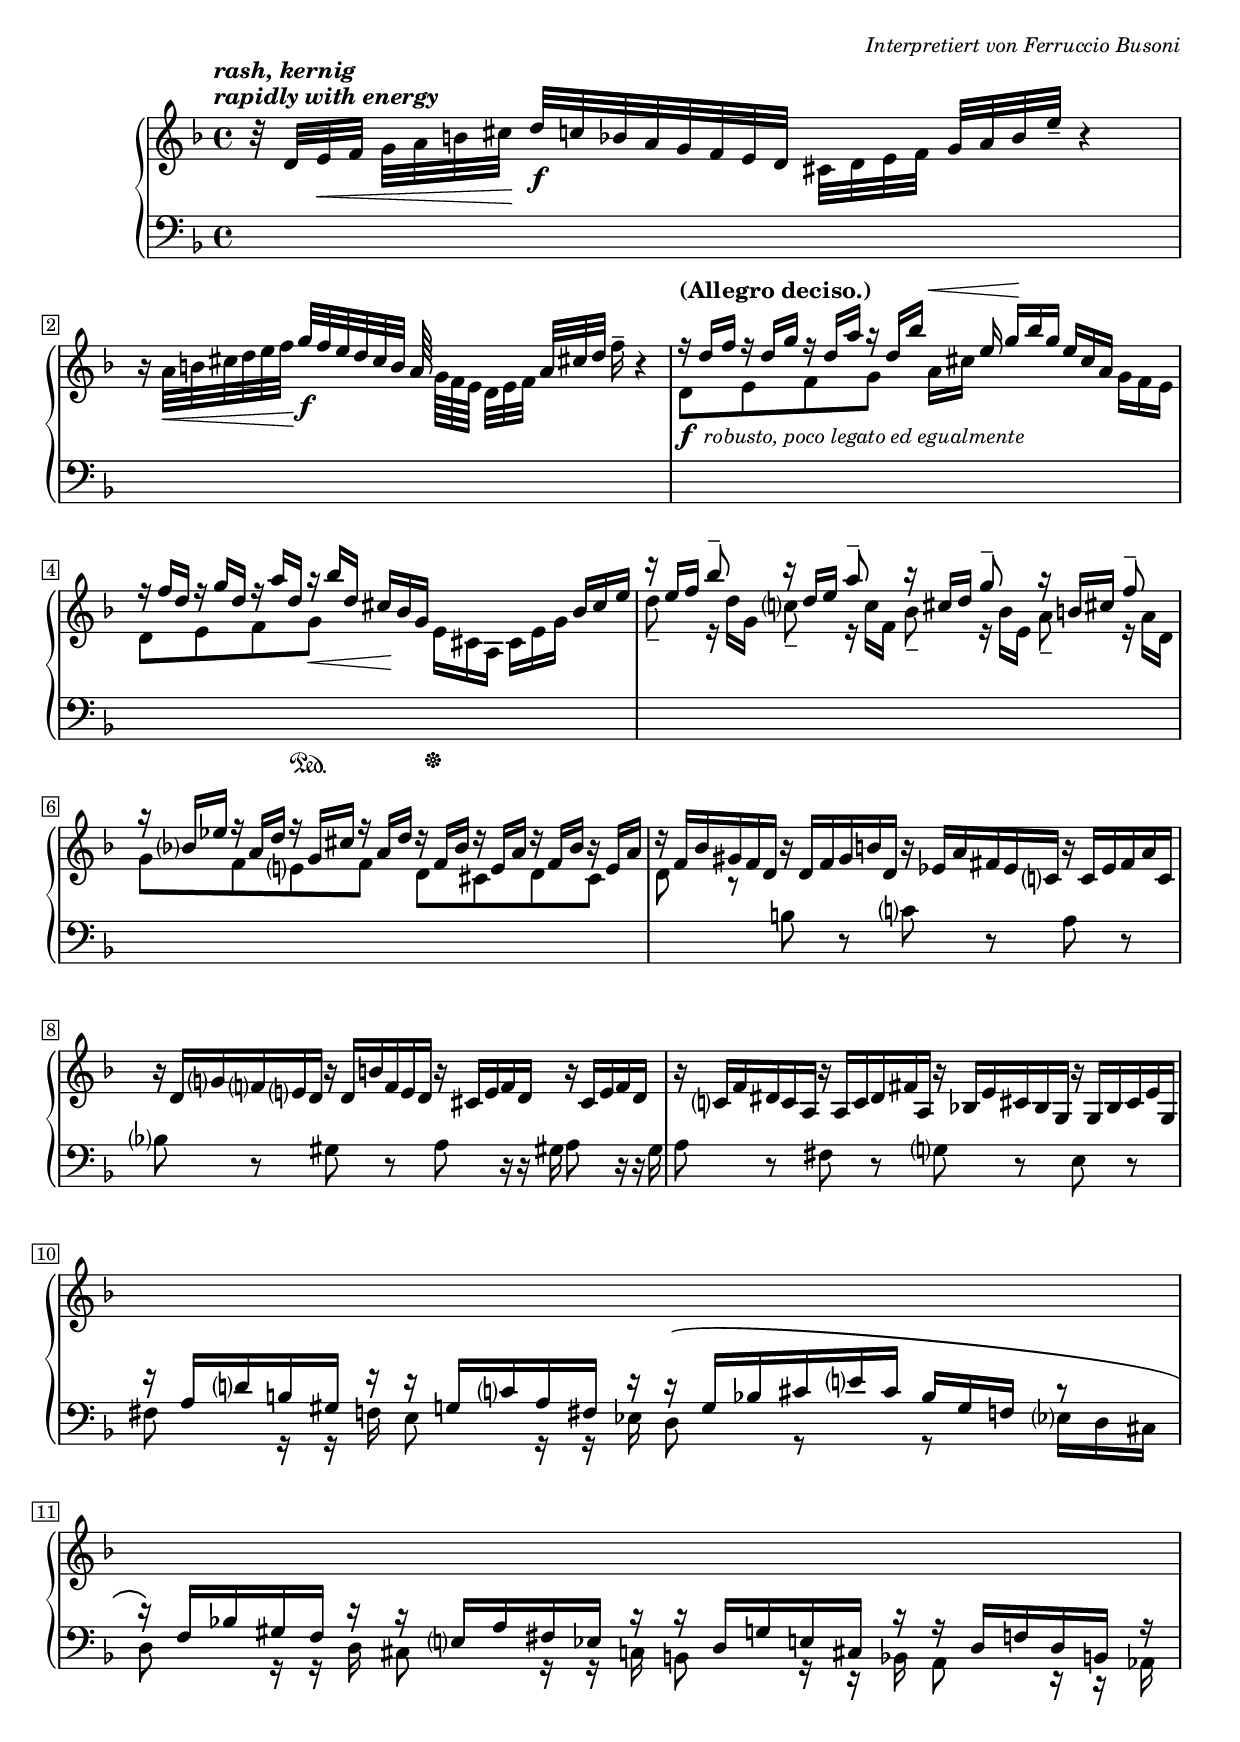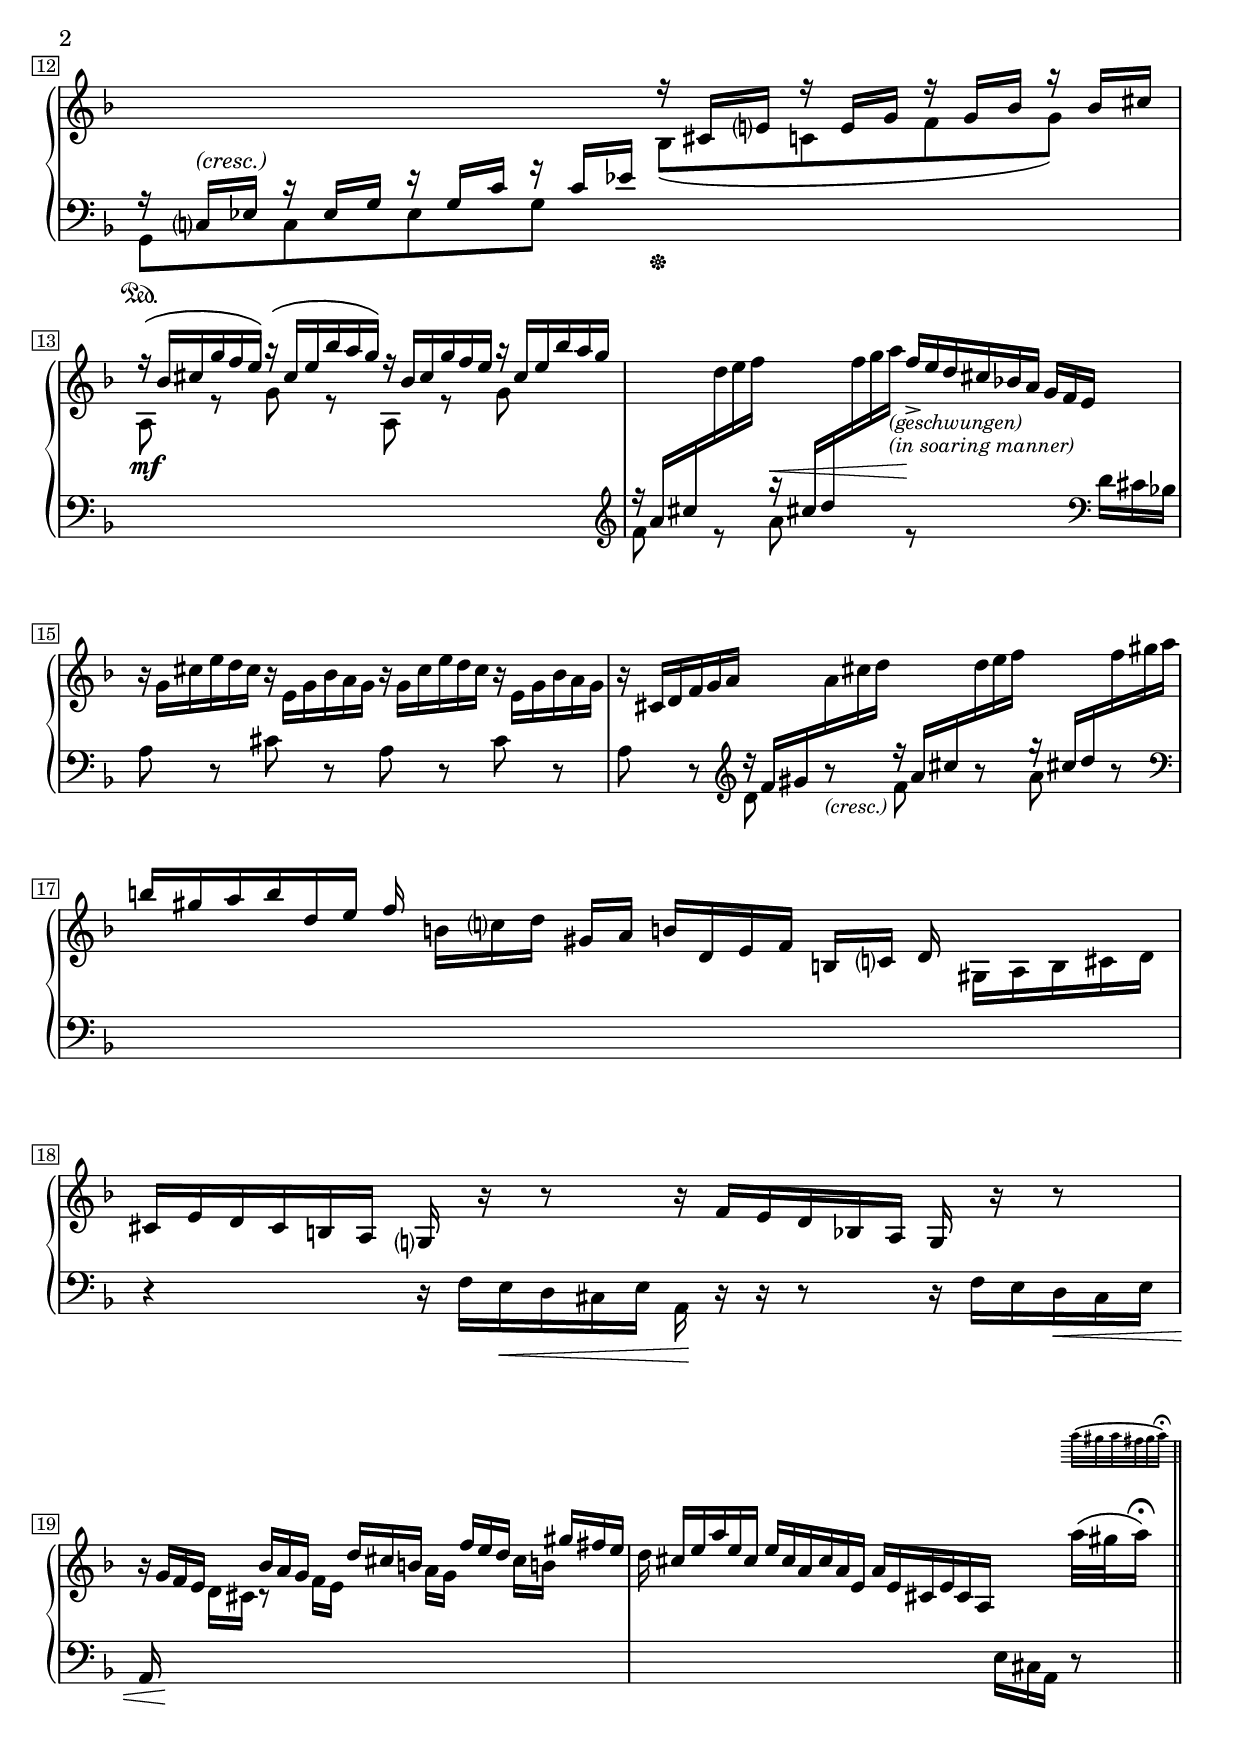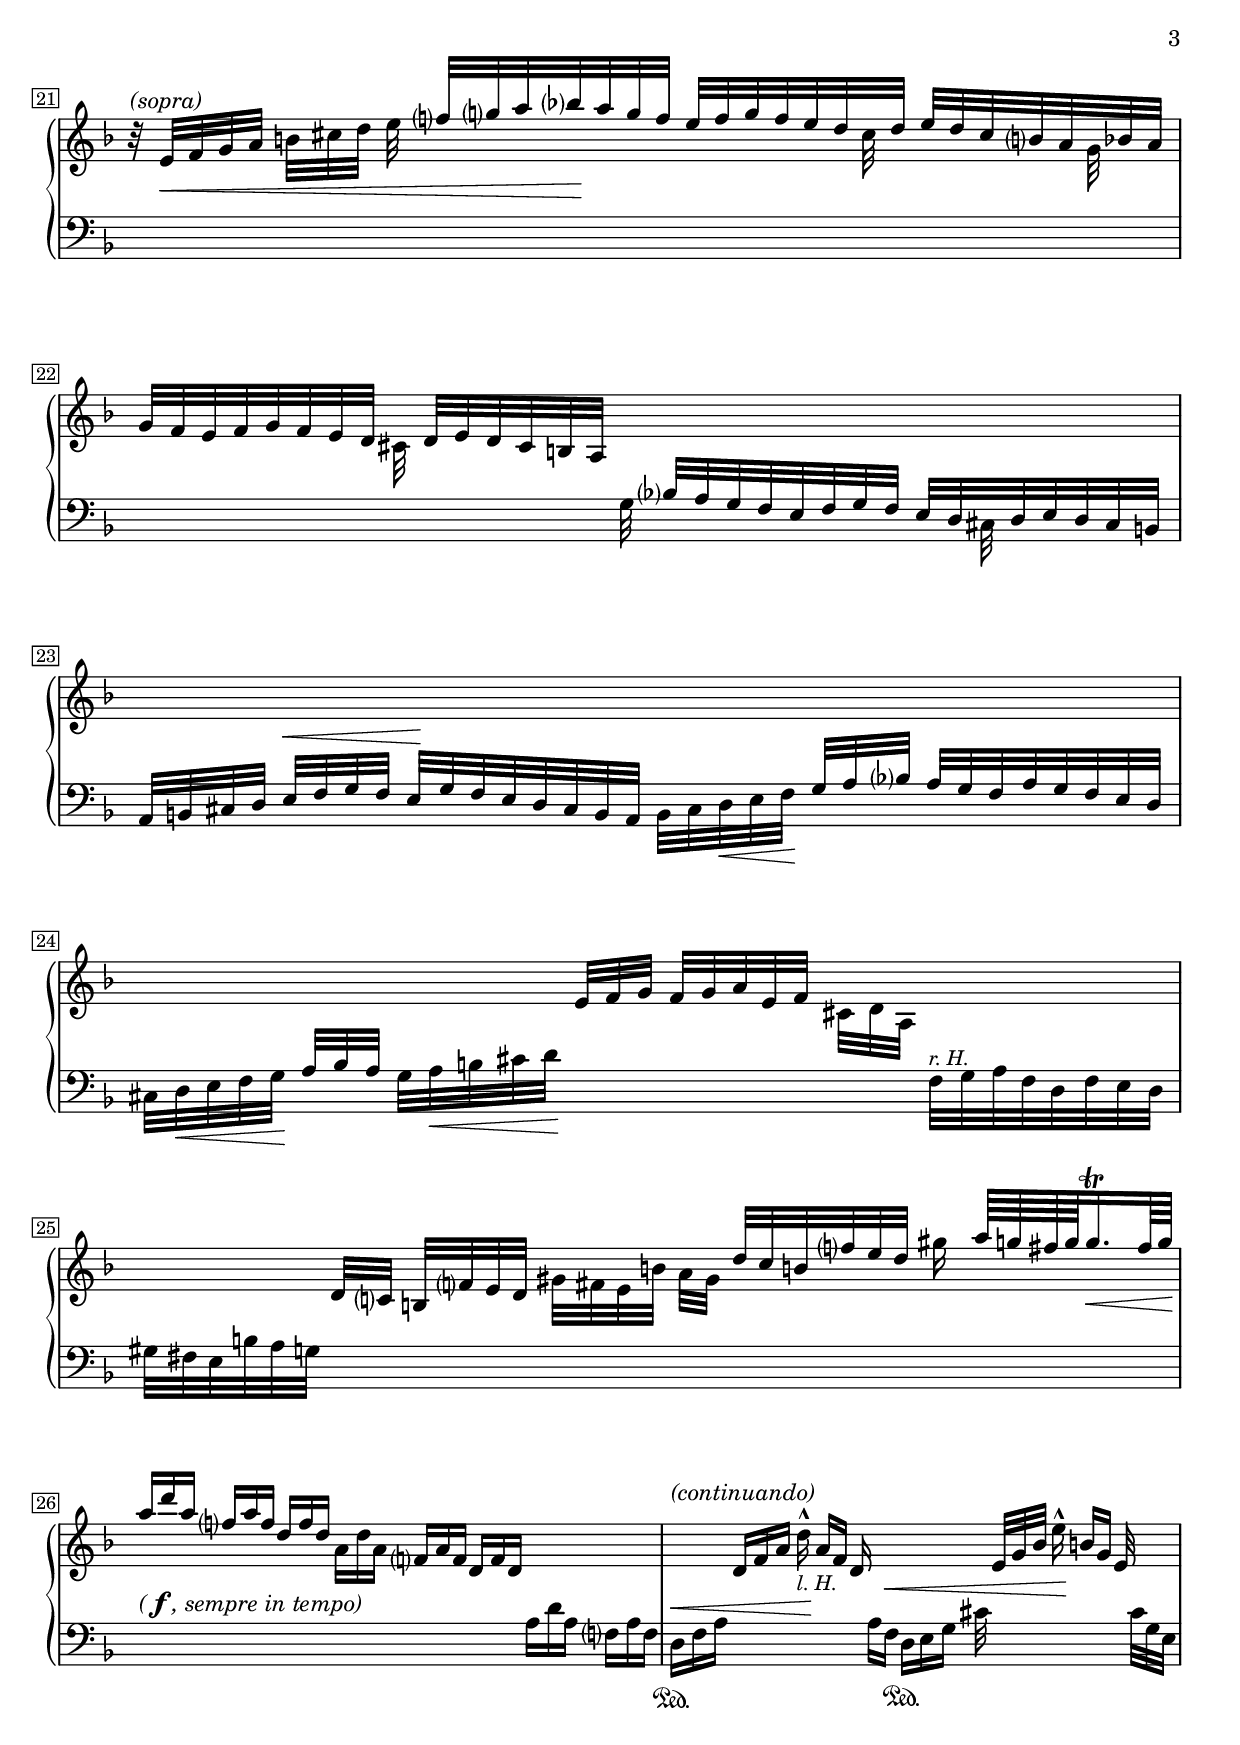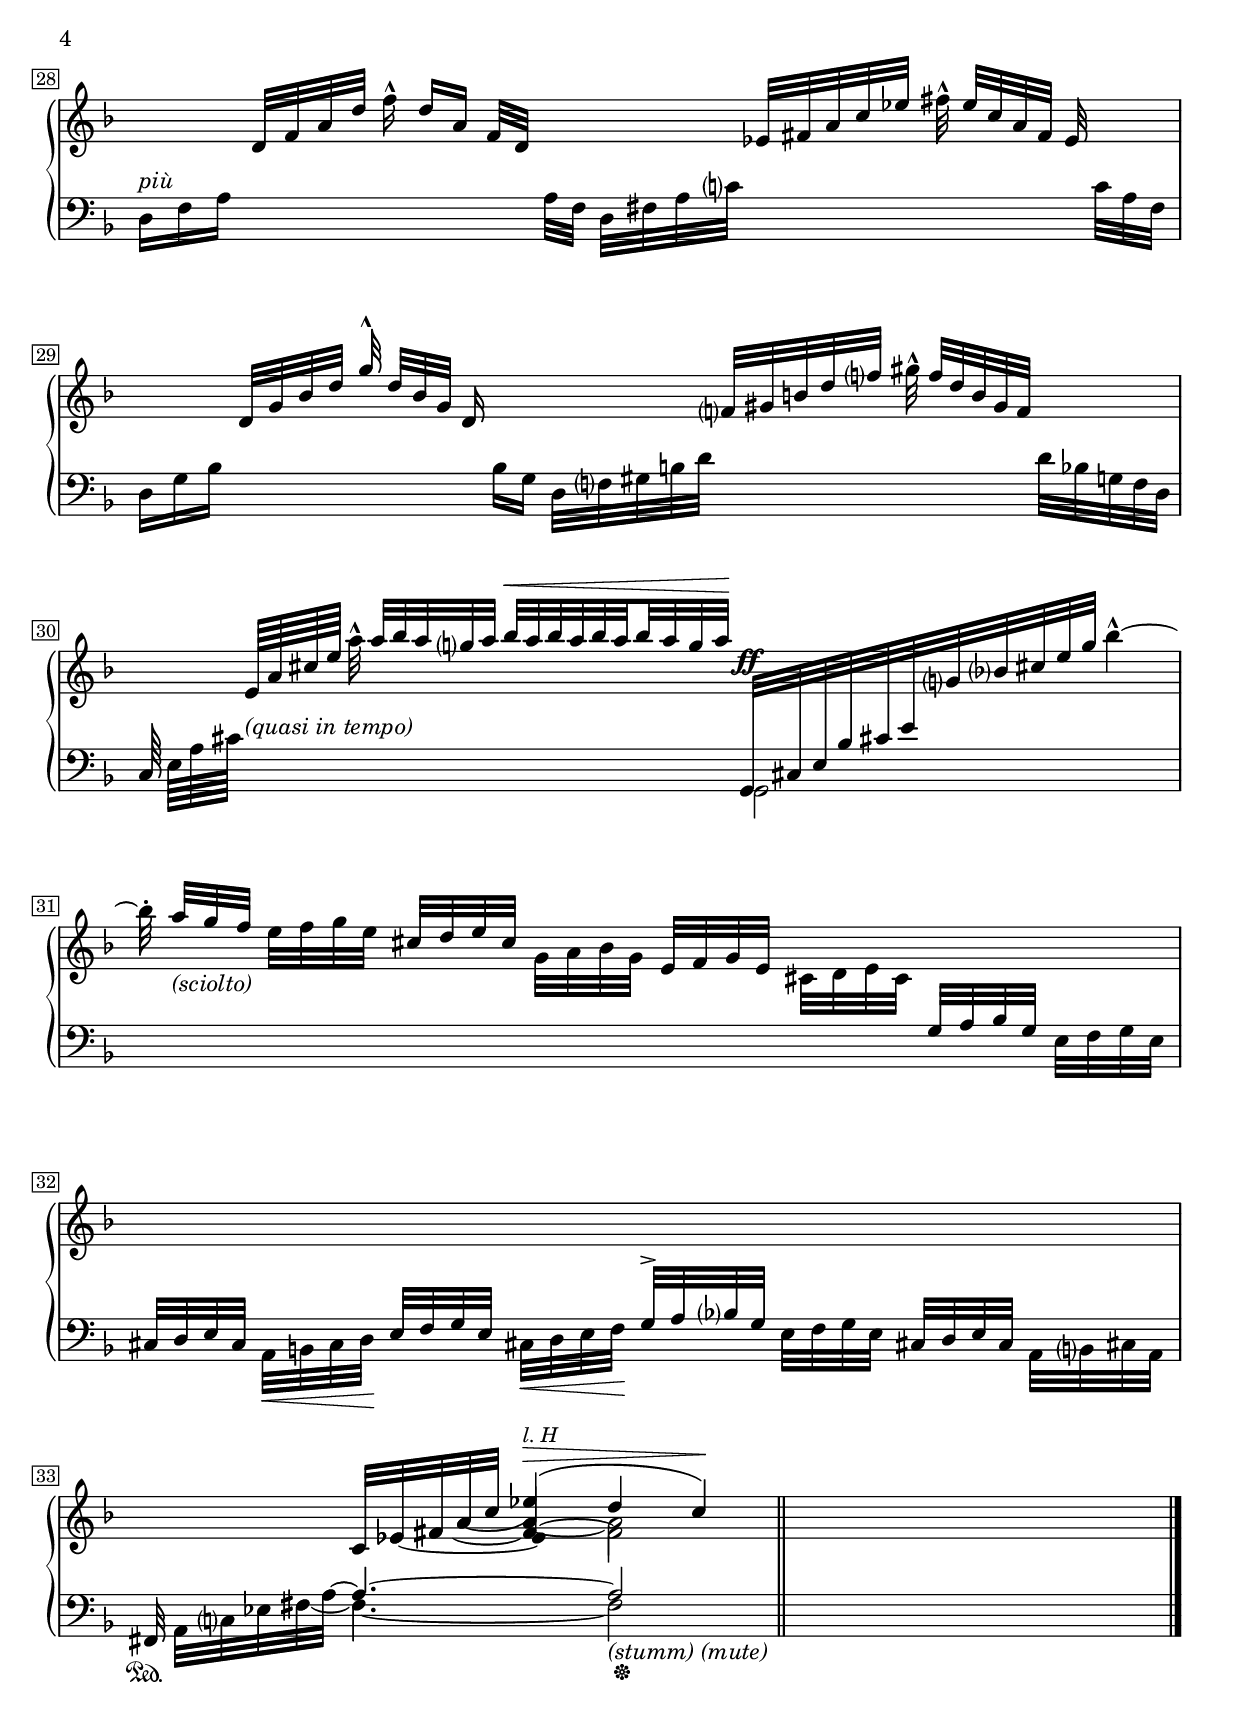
Global = {
  \key d \minor
  \time 4/4
  \include "../global.ly"
}

Upper = \relative c'' {
  \clef treble
  \tempo \markup {
    \italic
    \column {
       "rash, kernig"
      \general-align #Y #-1
      "rapidly with energy"
    }
  }

  \override TupletBracket.bracket-visibility = ##f
  \omit TupletNumber
  %1
  | r32 \stemUp d,[ e\< f] \stemDown g[ a b cis]\!
    \stemUp d\f c bes a g f e d  \stemDown cis[ d e f] \stemUp g[ a bes e--]  r4
  | r16 \stemDown a,32[\< b cis d e f]\!  \stemUp g[\f f e d cis b]
    a64 \stemDown g[ f e]  d32[ e f] \stemUp a[ cis! d] \stemDown f16--  r4
  | << {
      \override TupletBracket.bracket-visibility = ##f
      \omit TupletNumber
      \tuplet 3/2 8 { r16^\markup{ \bold "(Allegro deciso.)" } d f } \tuplet 3/2 8 { r d g }
      \tuplet 3/2 8 { r d a' } \tuplet 3/2 8 { r d, bes' }
      \tuplet 3/2 8 { s16^\< s16 e, } \tuplet 3/2 8 { g[\! bes g] }
      \tuplet 3/2 8 { e[ cis a] } s8
    } \\ {
      \override TupletBracket.bracket-visibility = ##f
      \omit TupletNumber
      d,8_\markup{\dynamic f\italic\small " robusto, poco legato ed egualmente" }   e  f g
      \tuplet 3/2 8 { a16[ cis] s16 }  s4  \tuplet 3/2 8 { g16 f e }
    } >>
  | << {
      \tuplet 3/2 8 { r16 f' d } \tuplet 3/2 8 { r g d }
      \tuplet 3/2 8 { r a' d, } \tuplet 3/2 8 { r bes' d, }
      \tuplet 3/2 8 { cis bes g }  s4  \tuplet 3/2 8 { bes16 cis e }
    } \\ {
      d,8 e f g\<
      s8\!  \tuplet 3/2 8 { e16 cis a } \tuplet 3/2 8 { cis e g } s8
    } >>

  %5
  | << {
      \tuplet 3/2 8 { r16 e'[ f] } bes8--  \tuplet 3/2 8 { r16 d,[ e] } a8--
      \tuplet 3/2 8 { r16 cis,[ d] } g8--  \tuplet 3/2 8 { r16 b,[ cis!] } f8--
    } \\ {
      d8-- \tuplet 3/2 8 { r16 d g, }  c8-- \tuplet 3/2 8 { r16 c f, }
      bes8-- \tuplet 3/2 8 { r16 bes e, }  a8-- \tuplet 3/2 8 { r16 a d, }
    } >>

  | << {
      \tuplet 3/2 8 { r16 bes' ees }    \tuplet 3/2 8 { r a, d }
      \tuplet 3/2 8 { r g, cis }        \tuplet 3/2 8 { r a d }
      \tuplet 3/2 8 { d16\rest f, bes } \tuplet 3/2 8 { d16\rest e, a }
      \tuplet 3/2 8 { d16\rest f, bes } \tuplet 3/2 8 { b16\rest e, a }
   } \\ {
     g8 f e f d cis d cis
   } >>
  | << {
      \tuplet 3/2 8 { d'16\rest f, bes } \tuplet 3/2 8 { gis f d }
      \tuplet 3/2 8 { b'16\rest d, f }   \tuplet 3/2 8 { gis b d, }
      \tuplet 3/2 8 { b'16\rest ees, a } \tuplet 3/2 8 { fis ees c }
      \tuplet 3/2 8 { b'16\rest c, ees } \tuplet 3/2 8 { fis a c, }
    } \\ {
      d8 r s2.
    } >>
  | \stemUp
    \tuplet 3/2 8 { r16 d g }  \tuplet 3/2 8 { f e d }
    \tuplet 3/2 8 { r d b' }   \tuplet 3/2 8 { f e d }
    \tuplet 3/2 8 { r cis e }  \tuplet 3/2 8 { f d s }
    \tuplet 3/2 8 { r cis e }  \tuplet 3/2 8 { f d s }
  | \tuplet 3/2 8 { r c f }    \tuplet 3/2 8 { dis c a }
    \tuplet 3/2 8 { r a c }    \tuplet 3/2 8 { dis fis a, }
    \tuplet 3/2 8 { r bes! e }  \tuplet 3/2 8 { cis bes g }
    \tuplet 3/2 8 { r g bes }  \tuplet 3/2 8 { cis e g, }
  %10
  | s1
  | s1
  | s2
    << {
      \override TupletBracket.bracket-visibility = ##f
      \omit TupletNumber
      \tuplet 3/2 8 { r16 cis e } \tuplet 3/2 8 { r e g }
      \tuplet 3/2 8 { r g bes }   \tuplet 3/2 8 { r bes cis }
    } \\ {
      bes,8\( c f g\)
    } >>
  | << {
      \tuplet 3/2 8 { r16\( bes cis } \tuplet 3/2 8 { g' f e\) }
      \tuplet 3/2 8 { r\( cis e }     \tuplet 3/2 8 { bes' a g\) }
      \tuplet 3/2 8 { r bes, cis }  \tuplet 3/2 8 { g' f e }
      \tuplet 3/2 8 { r cis e }     \tuplet 3/2 8 { bes' a g }
    } \\ {
      a,,8\mf r g'  r a, r g'
    } >>
  | s2
    \tuplet 3/2 8 { f'16-> e d } \tuplet 3/2 8 { cis bes! a }
    \tuplet 3/2 8 { g16 f e }  s8
  %15
  | \stemDown
    \tuplet 3/2 8 { r16 g cis } \tuplet 3/2 8 { e d cis }
    \tuplet 3/2 8 { r e, g }    \tuplet 3/2 8 { bes a g }
    \tuplet 3/2 8 { r g cis }   \tuplet 3/2 8 { e d cis }
    \tuplet 3/2 8 { r e, g }    \tuplet 3/2 8 { bes a g }
    \stemNeutral
  | \tuplet 3/2 8 { r cis, d } \tuplet 3/2 8 { f g a }
    \change Staff = "lower" \tuplet 3/2 8 { d\rest f, gis }
    \change Staff = "upper" \tuplet 3/2 8 { a cis d }
    \change Staff = "lower" \tuplet 3/2 8 { f\rest a, cis }
    \change Staff = "upper" \tuplet 3/2 8 { d e f }
    \change Staff = "lower" \tuplet 3/2 8 { g\rest cis,! d }
    \change Staff = "upper" \tuplet 3/2 8 { f gis a }
  | \stemUp
    \tuplet 3/2 8 { b gis a }  \tuplet 3/2 8 { b d, e }
    \tuplet 3/2 8 { f \stemDown b,[ c }   \tuplet 3/2 8 { d] \stemUp gis,[ a] }
    \tuplet 3/2 8 { b![ d, e } \tuplet 3/2 8 { f] b,[ c] d }
    \stemDown
    \tuplet 3/2 8 { gis,[ a b } \tuplet 3/2 8 { cis d] }
    \stemNeutral
  | \tuplet 3/2 8 { cis e d }  \tuplet 3/2 8 { cis b a }
    g r  r8
    \tuplet 3/2 8 { r16 f' e } \tuplet 3/2 8 { d bes a }
    g r  r8
  | \stemUp
    \tuplet 3/2 8 { r16 g' f } \tuplet 3/2 8 { e s s }
    \tuplet 3/2 8 { bes' a g } \tuplet 3/2 8 { s s d'[ }
    \tuplet 3/2 8 { cis b] s } \tuplet 3/2 8 { s f'[ e }
    \tuplet 3/2 8 { d] s s }   \tuplet 3/2 8 { gis[ fis e] }
  %20
  | \tuplet 3/2 8 { s cis[ e } \tuplet 3/2 8 { a e cis] }
    \tuplet 3/2 8 { e[ cis a } \tuplet 3/2 8 { cis a e] }
    \tuplet 3/2 8 { a[ e cis } \tuplet 3/2 8 { e cis a] }
    \stemDown
    s8
    << {
      a''32[\( gis a16\)]\fermata
    }
    \new Staff \with {
      alignAboveContext = "upper"
      fontSize = #-4
      \override StaffSymbol.staff-space = #(magstep -6)
      \omit Staff.Clef
      \omit Staff.TimeSignature
    } {
      \tuplet 6/4 {
        \omit TupletNumber
        \override TextScript.padding = #3
        a32[\( gis a fis gis a\)]\fermata
      }
    }
    >>
    \stemNeutral
    \bar "||"
  | << {
      b,32\rest^\markup { \italic "(sopra)" }  e,[\< f g a] \voiceTwo b![ cis d] e
      \voiceOne f[ g a bes\! a g f] e[ f g f e d s d] e[ d cis b! a s bes a]
    } \\ {
      s4 s4  s8 s16 cis32 s32  s8 s32 g s16
    }
    >>
  | << {
      g32[ f e f g f e d]  s d[ e d cis b! a] s32  s2
    } \\ {
      s4 cis32 s8. s32  s2
    }
    >>
  | s1
  | s4 s8 s32 e[ f g] f[ g a e f] \voiceTwo cis[ d a] s4
  %25
  | s8. \voiceOne d32[ c] b![ f'! e d] \voiceTwo gis[ fis e b'! ]
    a[ gis] \voiceOne d'[ c b! f'! e d] \voiceTwo gis16 \voiceOne a64[ g fis g g16.\trill\< fis64 g\!]
  | \tuplet 3/2 8 { a16[ d a] } \tuplet 3/2 8 { f[ a f] }
    \tuplet 3/2 8 { d[ f d] }   \voiceTwo \tuplet 3/2 8 { a[ d a] } \voiceOne
    \tuplet 3/2 8 { f[ a f] }   \tuplet 3/2 8 { d[ f d] }
    s4
  | s8^\markup { \italic "(continuando)" } \tuplet 3/2 8 { d16[ f a] }
    \tuplet 3/2 8 { \once\stemDown d16-^_\markup { \small\italic "l. H." } a[ f] } \tuplet 3/2 8 { d s8 }
    s8 s32 e[ g bes]
    \tuplet 3/2 8 { \once\stemDown e16-^ b[ g] } e32 s16.
  | s8 d32[ f a d]
    \tuplet 3/2 8 { \once\stemDown f16-^ d[ a] } f32[ d] s16
    s8 \tuplet 5/4 8 { ees32 fis a c ees }
    \tuplet 5/4 8 { \once\stemDown fis32-^ ees[ c a fis] } ees32 s16.
  | s8 d32[ g bes d]
    g-^ d[ bes g] \tuplet 3/2 8 { d16 s8 }
    s8 \tuplet 5/4 8 { f32 gis b! d f }
    \tuplet 6/4 8 { \once\stemDown gis-^ f[ d b gis f] } s8
  %30
  | s16 e64[ a cis e]
    \tuplet 6/4 8 { \stemDown a32-^ \stemUp a[ bes a g a] }
    \set subdivideBeams = ##t
    \set baseMoment = #(ly:make-moment 1/8)
    \tuplet 6/4 8 { bes32[^\< a bes a bes a } bes a g a]\!
    \set subdivideBeams = ##f
    << {
      \tuplet 11/8 4 {
        \change Staff = "lower" {
          \omit TupletNumber
          g,,,32^\ff[ cis! e bes' cis! e
        }
        \change Staff = "upper" {
          g bes cis! e g]
        }
      }
      \stemDown bes4~-^
    } \\ {
      \change Staff = "lower" { g,,,2 }
      \change Staff = "upper"
    } >>
  | << {
      \voiceTwo bes'''32^. \voiceOne a[_\markup { \italic "(sciolto)" }  g f]
    } \\ {
      s16
    } >>
    \voiceTwo e32[ f g e]
    \voiceOne cis[ d e cis] \voiceTwo g[ a bes g]
    \voiceOne e[ f g e] \voiceTwo cis[ d e cis]
    \change Staff = "lower" {
      \voiceOne g[ a bes g] \voiceTwo e[ f g e]
    }
    \change Staff = "upper"
  | s1
  | s1
    \bar "||"
  | s1
  \fine

% la si do re mi fa sol
%  a b  c  d  e  f  g
}

Lower = \relative c {
  \clef bass
  \override TupletBracket.bracket-visibility = ##f
  \omit TupletNumber
  | s1
  | s1
  | s1
  | s4 s8 s8\sustainOn s8 s8\sustainOff s4
  %5
  | s1
  | s1
  | s4 b'8 r c8 r a r
  | bes r gis r a \tuplet 3/2 8 { r16 r gis! } a8 \tuplet 3/2 8 { r16 r gis }
  | a8 r fis r g r e r
  %10
  | << {
      \override TupletBracket.bracket-visibility = ##f
      \omit TupletNumber
      \tuplet 3/2 8 { r16 a d }    \tuplet 3/2 8 { b gis r }
      \tuplet 3/2 8 { r g c }      \tuplet 3/2 8 { a fis r }
      \tuplet 3/2 8 { r\( g[ bes } \tuplet 3/2 8 { cis e! cis] }
      \tuplet 3/2 8 { bes16 g f! } r8
    } \\ {
      \override TupletBracket.bracket-visibility = ##f
      \omit TupletNumber
      fis8 \tuplet 3/2 8 { r16 r f }
      e8 \tuplet 3/2 8 { r16 r ees }
      d8 r
      r8 \tuplet 3/2 8 { ees!16[ d cis] }
    } >>
  | << {
      \tuplet 3/2 8 { r16\) f bes! } \tuplet 3/2 8 { gis f r }
      \tuplet 3/2 8 { r e a }     \tuplet 3/2 8 { fis ees r }
      \tuplet 3/2 8 { r d g } \tuplet 3/2 8 { e cis r }
      \tuplet 3/2 8 { r d f } \tuplet 3/2 8 { d b r } }
   \\ {
      d8 \tuplet 3/2 8 { r16 r d } cis8 \tuplet 3/2 8 { r16 r c }
      b8 \tuplet 3/2 8 { r16 r bes } a8 \tuplet 3/2 8 { r16 r aes }
    } >>
  | << {
      \tuplet 3/2 8 { r16 c^\markup{ \italic "(cresc.)" } ees } \tuplet 3/2 8 { r16 ees g }
      \tuplet 3/2 8 { r16 g c }   \tuplet 3/2 8 { r16 c ees } s2
    } \\ {
      g,,8\sustainOn c ees g s8\sustainOff s4.
    } >>
  | s1
  | \clef treble
    << {
      \override TupletBracket.bracket-visibility = ##f
      \omit TupletNumber
      \tuplet 3/2 8 { r16 a' cis }
      \stemDown \change Staff = "upper" \tuplet 3/2 8 { d e f }
      \stemUp   \change Staff = "lower" \tuplet 3/2 8 { r cis! d }
      \stemDown \change Staff = "upper"
      \tuplet 3/2 8 { f g a }_\markup{
        \italic\small
        \column {
          "(geschwungen)"
          \general-align #Y #-1.5
          "(in soaring manner)"
        }
      }
      \stemNeutral \change Staff = "lower"
      s2
    } \\ {
      \omit TupletNumber
      f,8 r a^\<
      s8r\! s8 s8 \clef bass \tuplet 3/2 8 { d,16[ cis bes!] }
    } >>
  %15
  | a8 r cis r a r cis r
  | a r
    \clef treble \stemDown
    d r-\markup { \italic\small "(cresc.)" }  f r a r
    \clef bass
  | s1
  | r4
    \tuplet 3/2 8 { r16 f, e\< } \tuplet 3/2 8 { d cis e }
    \tuplet 3/2 8 { a,\! r r } r8
    \tuplet 3/2 8 { r16 f' e } \tuplet 3/2 8 { d\< cis e }
  | \stemUp a,s\!
    \change Staff = "upper"
    \stemDown
    \tuplet 3/2 8 { s16 d'[ cis] }
    r8 \tuplet 3/2 8 { f16 e s }
    \tuplet 3/2 8 { s s a } \tuplet 3/2 8 { g s s }
    \tuplet 3/2 8 { s cis b! } s8
  %20
  | d16 s8. s2
    \change Staff = "lower"
    \tuplet 3/2 8 { e,,16 cis a } r8
    \stemNeutral
    \bar "||"
  | s1
  | << {
      s2 bes'32[ a g f e f g f ] e[ d s d e d cis b! ]
    } \\ {
      s4 s8. s32 g'32  s4 s16 cis,32 s32 s8
    }
    >>
  | a32[ b! cis d ] \voiceOne e[^\< f g f] e[\! g f e d cis b a]
    \voiceTwo b[ cis d\< e f]\! \voiceOne g[ a bes] a[ g f a g f e d]
  | \voiceTwo cis32[ d\< e f g]\! \voiceOne a[ bes a]
    \voiceTwo g[ a\< b! cis d\!] s16. s4 f,32^\markup { \small\italic "r. H." } [ g a f d f e d]
  %25
  | gis[ fis e b'! a g] s16 s4 s4 s4
  | s2.^\markup { \italic "(" \dynamic f \italic ", sempre in tempo)" }
    \tuplet 3/2 8 { a16[ d a] } \tuplet 3/2 8 { f[ a f] }
  | \tuplet 3/2 8 { d^\<\sustainOn f a } s8
    s8\! \tuplet 3/2 8 { s16 a\hide\sustainOff f^\< }
    \tuplet 3/2 8 { d[\sustainOn e g] } cis32 s16.
    s8\! s32[ cis g e]\hide\sustainOff
  | \tuplet 3/2 8 { d16^\markup { \italic "più" } f a } s8
    s8 s16 a32[ f]
    d32[ fis a c!] s8
    s8 s32 c32[ a fis]
  | \tuplet 3/2 8 { d16 g bes } s8
    s8 \tuplet 3/2 8 { s16 bes[ g] }
    \tuplet 5/4 8 { d32 f gis b! d } s8
    s8 \tuplet 5/4 8 { d32 bes g f d }
  %30
  | \once\stemUp c64 e[ a cis] s16^\markup { \italic "(quasi in tempo)" } s8
    s4 s4 s4
  | s1
  | \stemUp cis,32[ d e cis] \stemDown a[\< b! cis d\!]
    \stemUp e[ f g e] \stemDown cis![\< d e f\!]
    \stemUp g^>[ a bes g] \stemDown e[ f g e]
    \stemUp cis![ d e cis] \stemDown a[ b! cis! a]
  | << {
      \override TupletBracket.bracket-visibility = ##f
      \omit TupletNumber
      \change Staff = "upper" {
        s8
        \omit TupletNumber
        << {
          \tuplet 5/4 16 {
            c'32[ ees fis a c]
          }
           ees4^\>^\markup { \italic\small "l. H" }\( \voiceThree d4 c4\!\)
        } \\ {
          \omit TupletNumber
          \tuplet 5/4 16 {
            s32 \single \omit Stem \single \hide Flag ees,8~
          }
          \voiceOne \once \shiftOn \override NoteColumn.force-hshift = 0.7
          \single \omit Stem ees4
        } \\ {
          \omit TupletNumber
          \tuplet 5/4 16 {
            s32 s
            \override Dots.dot-count = #0
            \once \shiftOff
            \single \omit Stem \single \hide Flag
            fis16._~
            \revert Dots.dot-count
          }
          \voiceOne fis4~
          \stemDown fis2
        } \\ {
          \omit TupletNumber
          \tuplet 5/4 16 {
            s32 s s
            \once \shape #'((0 . 0.2) (0 . 0.5) (0 . 0.5) (0 . 1)) Tie
            \single \omit Stem \single \hide Flag
            a16~
          }
          \voiceOne a4_~
          \stemDown a2
        } >>
      }
    } \\ {
      \change Staff = "lower" {
        << {
          \override TupletBracket.bracket-visibility = ##f
          \omit TupletNumber
          \tuplet 6/4 8 {
            \stemUp fis,,32\sustainOn
            \stemDown a[ c! ees fis a] s4. s4 s8\sustainOff
          }
        } \\ {
          \override TupletBracket.bracket-visibility = ##f
          \omit TupletNumber
          \tuplet 6/4 8 {
            s32 s s s
            \single \omit Stem \single \hide Flag fis16~
          }
          fis4.~ fis2_\markup { \italic "(stumm) (mute)" }
        } \\ {
          \override TupletBracket.bracket-visibility = ##f
          \omit TupletNumber
          \tuplet 6/4 8 {
            s32 s s s s
            \single \omit Stem \single \hide Flag a32~
          }
          a4.~ a2
        } >>
      }
    } >>
    \bar "||"
  | s1
  \fine

% la si do re mi fa sol
%  a b  c  d  e  f  g
}

\score {
  \new PianoStaff
  <<
    \accidentalStyle Score.piano-cautionary
    \new Staff = "upper" {
      \Global
      \Upper
      %\pageBreak
    }
    \new Staff = "lower" {
      \Global
      \Lower
    }
  >>
  \header {
    composer = "Johann Sebastian Bach"
    opus = \markup { \italic\small "Interpretiert von Ferruccio Busoni" }
    %subtitle = ""
    title = \markup {
      %\override #'(font-name . "TeX Gyre Schola") {
        "Fantasia"
      %}
    }
  }
  \layout { }
  \midi {
    \tempo 4 = 100
  }
}
